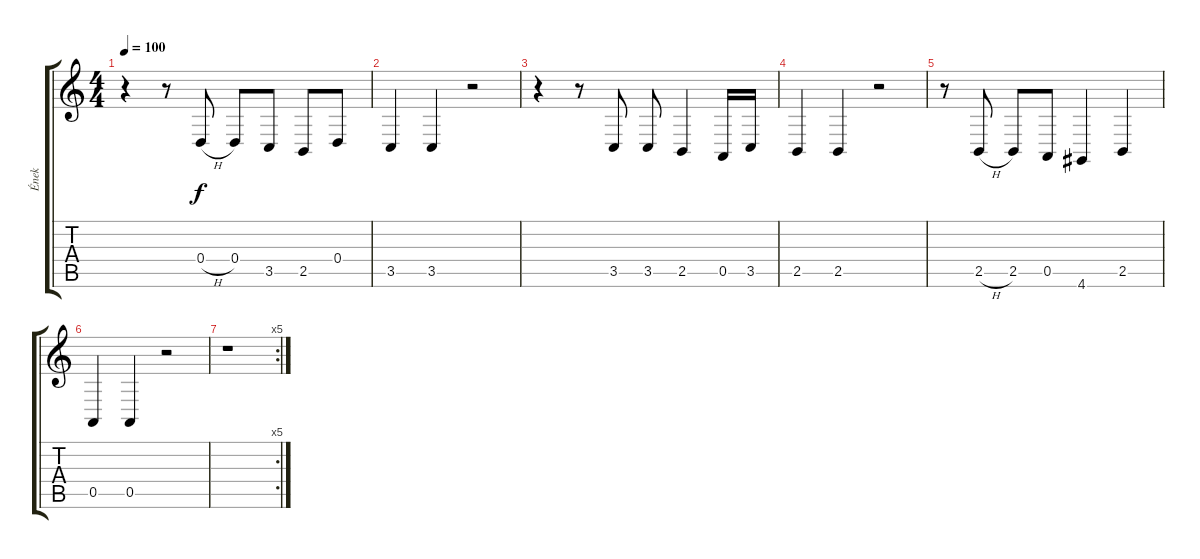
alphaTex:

\track ("Ének" "Ének") {instrument synthstrings1}
\staff {score tabs}
\tuning (E4 B3 G3 D3 A2 E2) {hide}
\ts (4 4)
\tempo 100
\clef g2
\ks c
r.4{dy f} r.8 0.4{h}.8 0.4.8 3.5.8 2.5.8 0.4.8 |
3.5.4 3.5.4 r.2 |
r.4 r.8 3.5.8 3.5.8 2.5.4 0.5.16 3.5.16 |
2.5.4 2.5.4 r.2 |
r.8 2.5{h}.8 2.5.8 0.5.8 4.6.4 2.5.4 |
0.5.4 0.5.4 r.2 |
\rc 5
r.1
